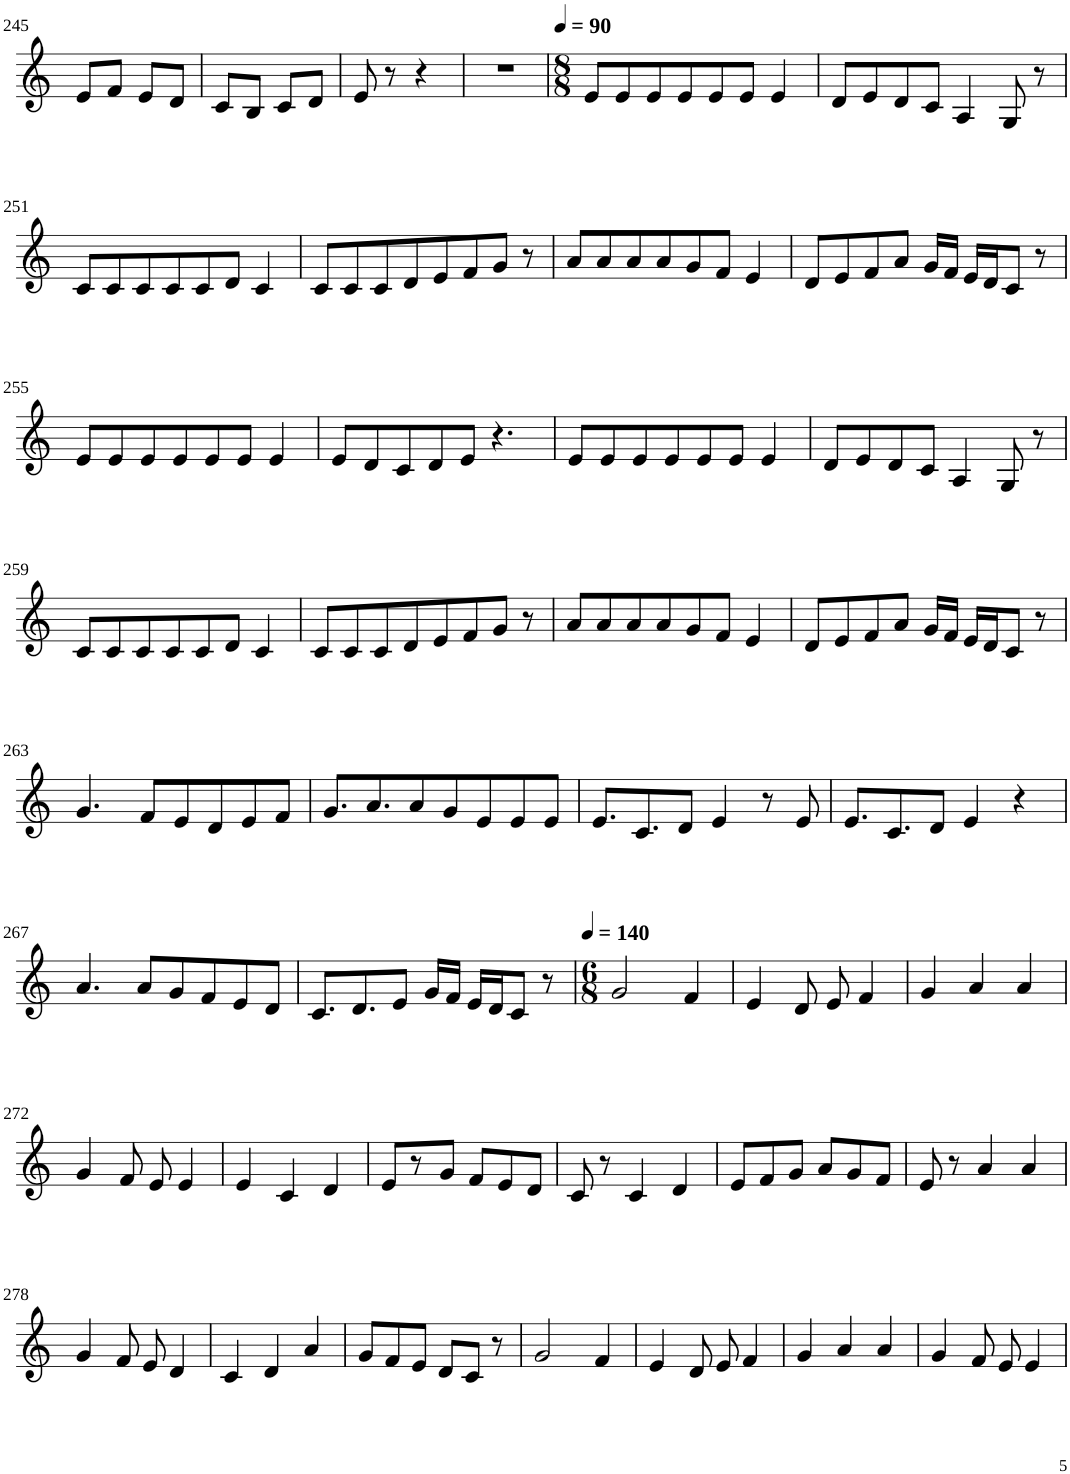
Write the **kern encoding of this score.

**kern
*part1
*staff1
*I"Violin
!!LO:PB:g=z
*clefG2
*k[]
*M2/4
=245
8e/L
8f/J
8e/L
8d/J
=246
8c/L
8B/J
8c/L
8d/J
=247
8e/
8r
4r
=248
2r
=249
*M8/8
*MM90
8e/L
8e/
8e/
8e/
8e/
8e/J
4e/
=250
8d/L
8e/
8d/
8c/J
4A/
8G/
8r
!!LO:LB:g=z
=251
8c/L
8c/
8c/
8c/
8c/
8d/J
4c/
=252
8c/L
8c/
8c/
8d/
8e/
8f/
8g/J
8r
=253
8a/L
8a/
8a/
8a/
8g/
8f/J
4e/
=254
8d/L
8e/
8f/
8a/J
16g/LL
16f/JJ
16e/LL
16d/J
8c/J
8r
!!LO:LB:g=z
=255
8e/L
8e/
8e/
8e/
8e/
8e/J
4e/
=256
8e/L
8d/
8c/
8d/
8e/J
4.r
=257
8e/L
8e/
8e/
8e/
8e/
8e/J
4e/
=258
8d/L
8e/
8d/
8c/J
4A/
8G/
8r
!!LO:LB:g=z
=259
8c/L
8c/
8c/
8c/
8c/
8d/J
4c/
=260
8c/L
8c/
8c/
8d/
8e/
8f/
8g/J
8r
=261
8a/L
8a/
8a/
8a/
8g/
8f/J
4e/
=262
8d/L
8e/
8f/
8a/J
16g/LL
16f/JJ
16e/LL
16d/J
8c/J
8r
!!LO:LB:g=z
=263
4.g/
8f/L
8e/
8d/
8e/
8f/J
=264
8.g/L
8.a/
8a/
8g/
8e/
8e/
8e/J
=265
8.e/L
8.c/
8d/J
4e/
8r
8e/
=266
8.e/L
8.c/
8d/J
4e/
4r
!!LO:LB:g=z
=267
4.a/
8a/L
8g/
8f/
8e/
8d/J
=268
8.c/L
8.d/
8e/J
16g/LL
16f/JJ
16e/LL
16d/J
8c/J
8r
=269
*M6/8
*MM140
2g/
4f/
=270
4e/
8d/
8e/
4f/
=271
4g/
4a/
4a/
!!LO:LB:g=z
=272
4g/
8f/
8e/
4e/
=273
4e/
4c/
4d/
=274
8e/L
8r
8g/J
8f/L
8e/
8d/J
=275
8c/
8r
4c/
4d/
=276
8e/L
8f/
8g/J
8a/L
8g/
8f/J
=277
8e/
8r
4a/
4a/
!!LO:LB:g=z
=278
4g/
8f/
8e/
4d/
=279
4c/
4d/
4a/
=280
8g/L
8f/
8e/J
8d/L
8c/J
8r
=281
2g/
4f/
=282
4e/
8d/
8e/
4f/
=283
4g/
4a/
4a/
=284
4g/
8f/
8e/
4e/
=
*-
